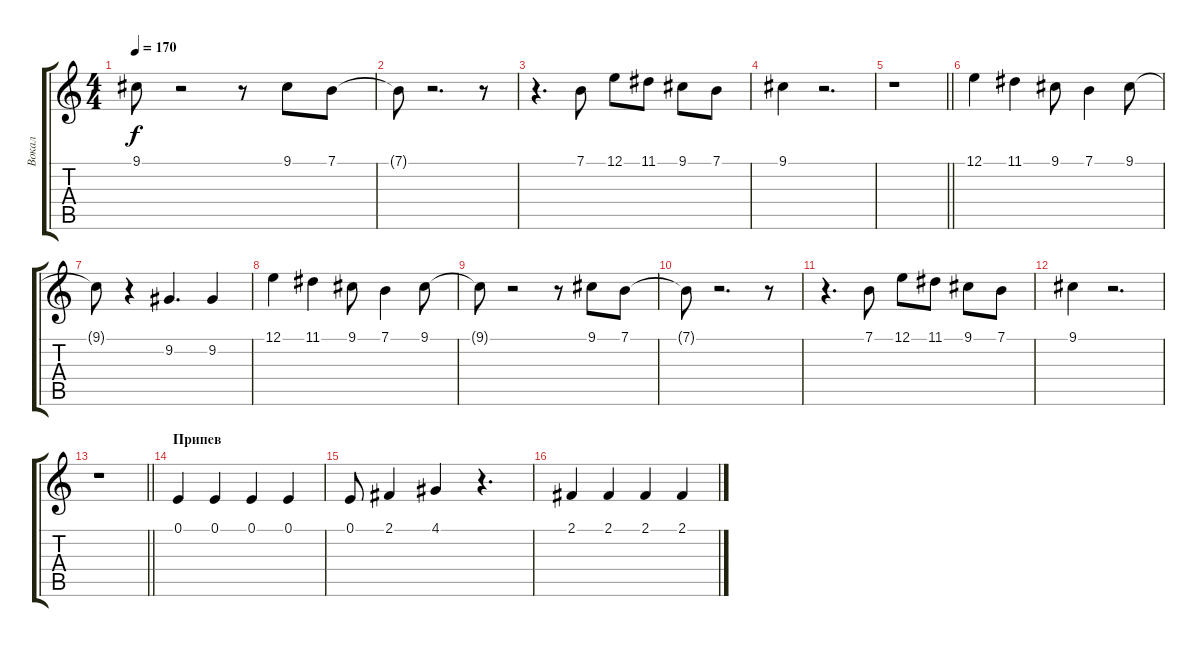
\track ("Вокал" "Вокал") {instrument flute}
\staff {score tabs}
\tuning (E4 B3 G3 D3 A2 E2) {hide}
\ts (4 4)
\tempo 170
\clef g2
\ks c
9.1{t}.8{dy f} r.2 r.8 9.1.8 7.1.8 |
7.1{t}.8 r.2{d} r.8 |
r.4{d} 7.1.8 12.1.8 11.1.8 9.1.8 7.1.8 |
9.1.4 r.2{d} |
\barLineRight lightlight
r.1 |
\section ("" " ")
12.1.4 11.1.4 9.1.8 7.1.4 9.1.8 |
9.1{t}.8 r.4 9.2.4{d} 9.2.4 |
12.1.4 11.1.4 9.1.8 7.1.4 9.1.8 |
9.1{t}.8 r.2 r.8 9.1.8 7.1.8 |
7.1{t}.8 r.2{d} r.8 |
r.4{d} 7.1.8 12.1.8 11.1.8 9.1.8 7.1.8 |
9.1.4 r.2{d} |
\barLineRight lightlight
r.1 |
\section ("" "Припев")
0.1.4 0.1.4 0.1.4 0.1.4 |
0.1.8 2.1.4 4.1.4 r.4{d} |
2.1.4 2.1.4 2.1.4 2.1.4
